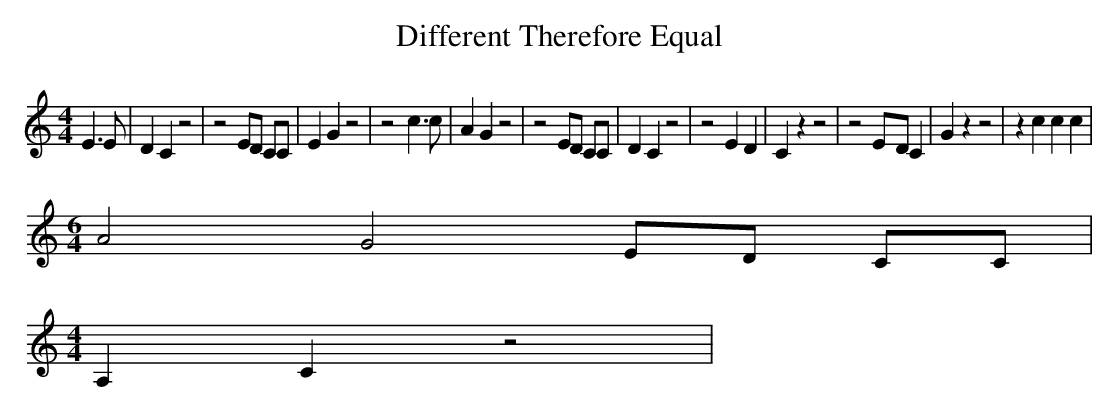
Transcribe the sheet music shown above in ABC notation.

X:1
T:Different Therefore Equal
M:4/4
L:1/4
K:C
 E3/2 E/2| D C z2| z2 E/2D/2 C/2C/2| E G z2| z2 c3/2 c/2| A G z2| z2 E/2D/2 C/2C/2|\
 D C z2| z2 E D| C z z2| z2E/2-D/2 C| G z z2| z c c c|
M:6/4
 A2 G2 E/2D/2 C/2C/2|
M:4/4
 A, C z2|
